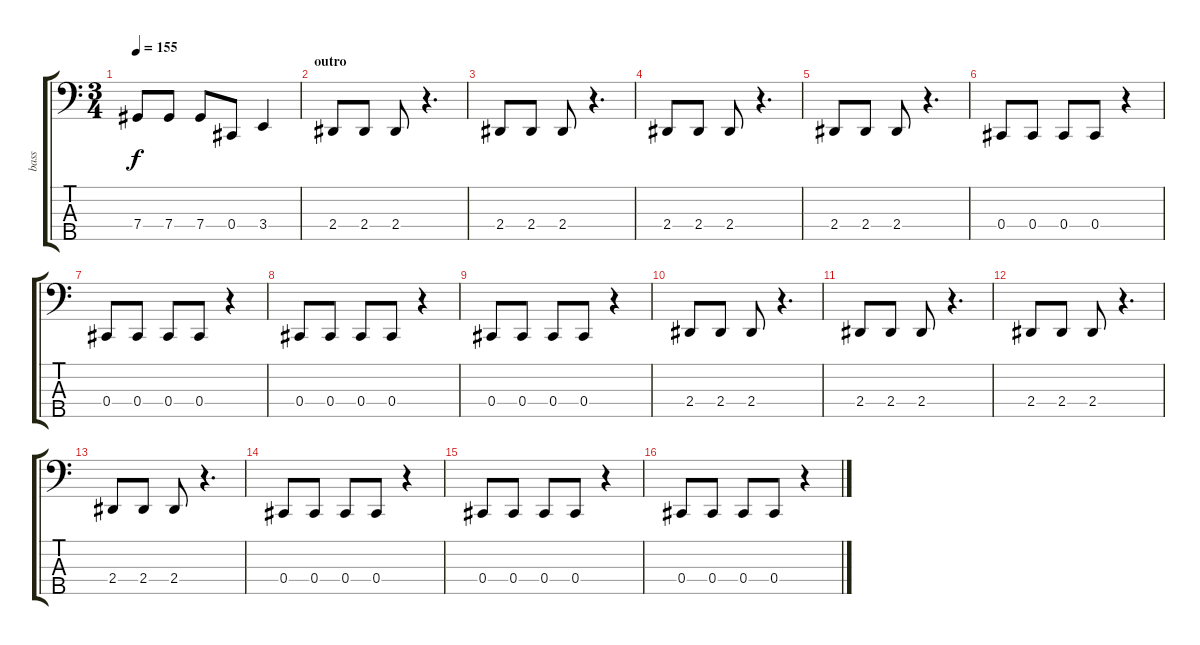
\track ("bass" "bass") {instrument electricbassfinger}
\staff {score tabs}
\tuning (Gb2 Db2 Ab1 Db1 Bb0) {hide}
\ts (3 4)
\tempo 155
\clef f4
\ks c
7.4.8{dy f} 7.4.8 7.4.8 0.4.8 3.4.4 |
\section ("" "outro")
2.4.8 2.4.8 2.4.8 r.4{d} |
2.4.8 2.4.8 2.4.8 r.4{d} |
2.4.8 2.4.8 2.4.8 r.4{d} |
2.4.8 2.4.8 2.4.8 r.4{d} |
0.4.8 0.4.8 0.4.8 0.4.8 r.4 |
0.4.8 0.4.8 0.4.8 0.4.8 r.4 |
0.4.8 0.4.8 0.4.8 0.4.8 r.4 |
0.4.8 0.4.8 0.4.8 0.4.8 r.4 |
2.4.8 2.4.8 2.4.8 r.4{d} |
2.4.8 2.4.8 2.4.8 r.4{d} |
2.4.8 2.4.8 2.4.8 r.4{d} |
2.4.8 2.4.8 2.4.8 r.4{d} |
0.4.8 0.4.8 0.4.8 0.4.8 r.4 |
0.4.8 0.4.8 0.4.8 0.4.8 r.4 |
0.4.8 0.4.8 0.4.8 0.4.8 r.4
